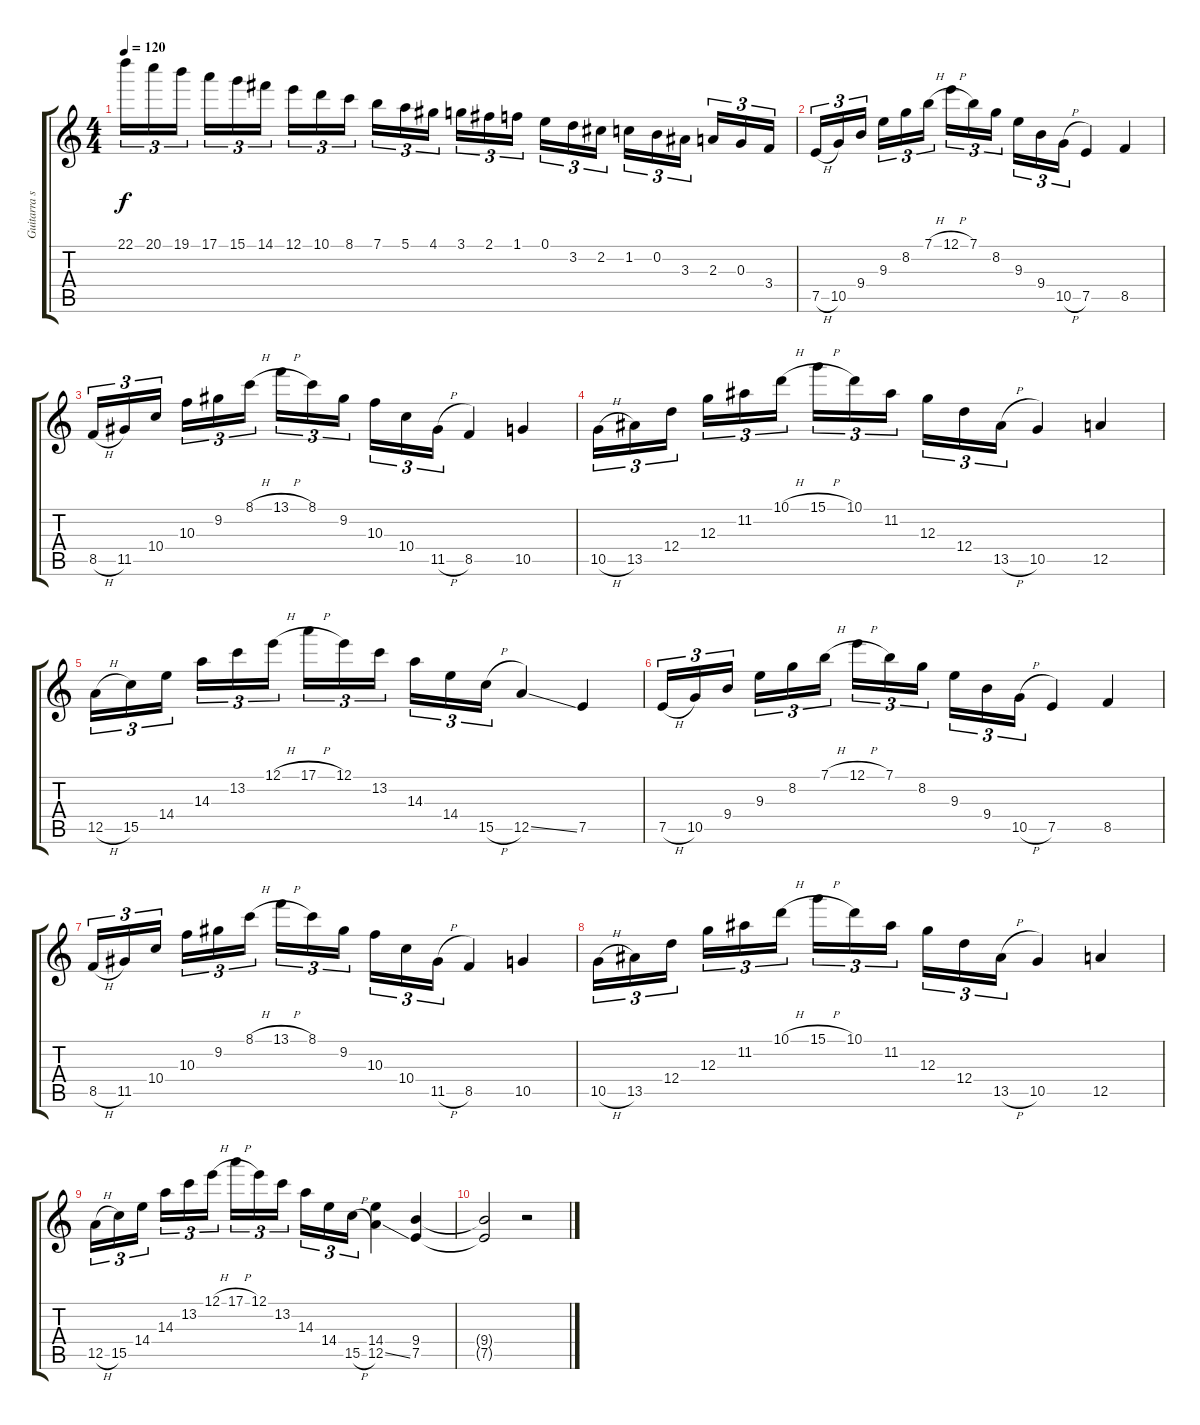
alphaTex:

\track ("Guitarra solo" "Guitarra s") {instrument distortionguitar}
\staff {score tabs}
\tuning (E4 B3 G3 D3 A2 E2) {hide}
\ts (4 4)
\tempo 120
\clef g2
\ks c
22.1.16{tu (3 2) dy f} 20.1.16{tu (3 2)} 19.1.16{tu (3 2)} 17.1.16{tu (3 2)} 15.1.16{tu (3 2)} 14.1.16{tu (3 2)} 12.1.16{tu (3 2)} 10.1.16{tu (3 2)} 8.1.16{tu (3 2)} 7.1.16{tu (3 2)} 5.1.16{tu (3 2)} 4.1.16{tu (3 2)} 3.1.16{tu (3 2)} 2.1.16{tu (3 2)} 1.1.16{tu (3 2)} 0.1.16{tu (3 2)} 3.2.16{tu (3 2)} 2.2.16{tu (3 2)} 1.2.16{tu (3 2)} 0.2.16{tu (3 2)} 3.3.16{tu (3 2)} 2.3.16{tu (3 2)} 0.3.16{tu (3 2)} 3.4.16{tu (3 2)} |
7.5{h}.16{tu (3 2)} 10.5.16{tu (3 2)} 9.4.16{tu (3 2)} 9.3.16{tu (3 2)} 8.2.16{tu (3 2)} 7.1{h}.16{tu (3 2)} 12.1{h}.16{tu (3 2)} 7.1.16{tu (3 2)} 8.2.16{tu (3 2)} 9.3.16{tu (3 2)} 9.4.16{tu (3 2)} 10.5{h}.16{tu (3 2)} 7.5.4 8.5.4 |
8.5{h}.16{tu (3 2)} 11.5.16{tu (3 2)} 10.4.16{tu (3 2)} 10.3.16{tu (3 2)} 9.2.16{tu (3 2)} 8.1{h}.16{tu (3 2)} 13.1{h}.16{tu (3 2)} 8.1.16{tu (3 2)} 9.2.16{tu (3 2)} 10.3.16{tu (3 2)} 10.4.16{tu (3 2)} 11.5{h}.16{tu (3 2)} 8.5.4 10.5.4 |
10.5{h}.16{tu (3 2)} 13.5.16{tu (3 2)} 12.4.16{tu (3 2)} 12.3.16{tu (3 2)} 11.2.16{tu (3 2)} 10.1{h}.16{tu (3 2)} 15.1{h}.16{tu (3 2)} 10.1.16{tu (3 2)} 11.2.16{tu (3 2)} 12.3.16{tu (3 2)} 12.4.16{tu (3 2)} 13.5{h}.16{tu (3 2)} 10.5.4 12.5.4 |
12.5{h}.16{tu (3 2)} 15.5.16{tu (3 2)} 14.4.16{tu (3 2)} 14.3.16{tu (3 2)} 13.2.16{tu (3 2)} 12.1{h}.16{tu (3 2)} 17.1{h}.16{tu (3 2)} 12.1.16{tu (3 2)} 13.2.16{tu (3 2)} 14.3.16{tu (3 2)} 14.4.16{tu (3 2)} 15.5{h}.16{tu (3 2)} 12.5{ss}.4 7.5.4 |
7.5{h}.16{tu (3 2)} 10.5.16{tu (3 2)} 9.4.16{tu (3 2)} 9.3.16{tu (3 2)} 8.2.16{tu (3 2)} 7.1{h}.16{tu (3 2)} 12.1{h}.16{tu (3 2)} 7.1.16{tu (3 2)} 8.2.16{tu (3 2)} 9.3.16{tu (3 2)} 9.4.16{tu (3 2)} 10.5{h}.16{tu (3 2)} 7.5.4 8.5.4 |
8.5{h}.16{tu (3 2)} 11.5.16{tu (3 2)} 10.4.16{tu (3 2)} 10.3.16{tu (3 2)} 9.2.16{tu (3 2)} 8.1{h}.16{tu (3 2)} 13.1{h}.16{tu (3 2)} 8.1.16{tu (3 2)} 9.2.16{tu (3 2)} 10.3.16{tu (3 2)} 10.4.16{tu (3 2)} 11.5{h}.16{tu (3 2)} 8.5.4 10.5.4 |
10.5{h}.16{tu (3 2)} 13.5.16{tu (3 2)} 12.4.16{tu (3 2)} 12.3.16{tu (3 2)} 11.2.16{tu (3 2)} 10.1{h}.16{tu (3 2)} 15.1{h}.16{tu (3 2)} 10.1.16{tu (3 2)} 11.2.16{tu (3 2)} 12.3.16{tu (3 2)} 12.4.16{tu (3 2)} 13.5{h}.16{tu (3 2)} 10.5.4 12.5.4 |
12.5{h}.16{tu (3 2)} 15.5.16{tu (3 2)} 14.4.16{tu (3 2)} 14.3.16{tu (3 2)} 13.2.16{tu (3 2)} 12.1{h}.16{tu (3 2)} 17.1{h}.16{tu (3 2)} 12.1.16{tu (3 2)} 13.2.16{tu (3 2)} 14.3.16{tu (3 2)} 14.4.16{tu (3 2)} 15.5{h}.16{tu (3 2)} (14.4 12.5{ss}).4 (9.4 7.5).4 |
(9.4{t} 7.5{t}).2 r.2
